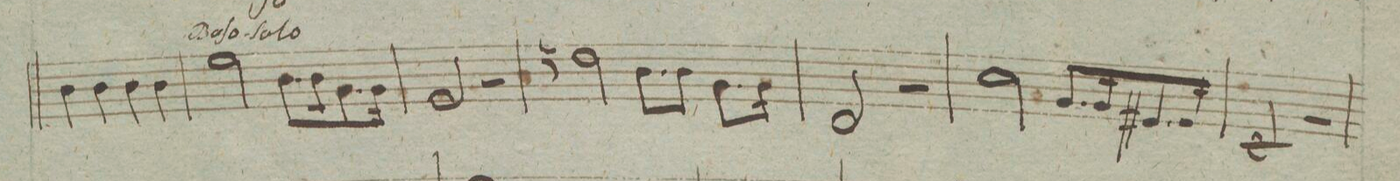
**kern	**dynam
*I"Baſso	*
*clefF4	*
*k[]	*
*met(c|)	*
*M2/2	*
4D\	.
4D\	.
4D\	.
4D\	.
=69	=69
2G\	.
8.D\L	.
16D\K	.
8.BB\	.
16BB\Jk	.
=70	=70
2GG/	.
2r	.
=71	=71
2Fn\	.
8.D\L	.
16D\Jk	.
8.BB\L	.
16BB\Jk	.
=72	=72
2FF/	.
2r	.
=73	=73
2E\	.
8.BB/L	.
16BB/K	.
8.GG#X/	.
16GG#/Jk	.
=74	=74
2EE/	.
2r	.
=75	=75
*-	*-
